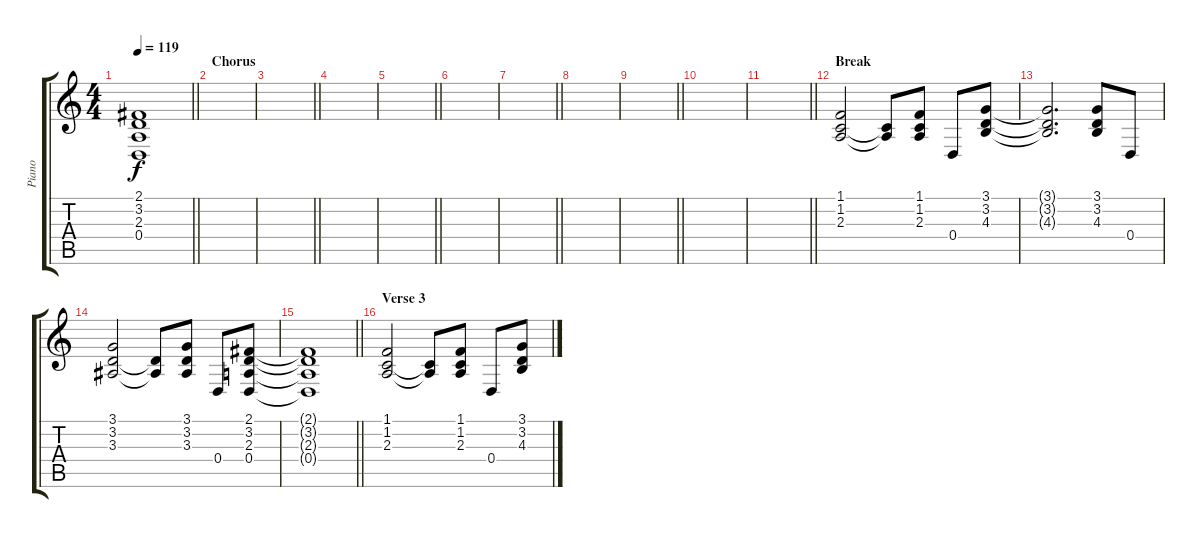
\track ("Piano" "Piano") {instrument acousticgrandpiano}
\staff {score tabs}
\tuning (E4 B3 G3 D3 A2 E2) {hide}
\ts (4 4)
\tempo 119
\clef g2
\barLineRight lightlight
\ks c
(2.1{t} 3.2{t} 2.3{t} 0.4{t}).1{dy f} |
\section ("" "Chorus")
|
\barLineRight lightlight
|
|
\barLineRight lightlight
|
|
\barLineRight lightlight
|
|
\barLineRight lightlight
|
|
\barLineRight lightlight
|
\section ("" "Break")
(1.1 1.2 2.3).2 (1.2{t} 2.3{t}).8 (1.1 1.2 2.3).8 0.4.8 (3.1 3.2 4.3).8 |
(3.1{t} 3.2{t} 4.3{t}).2{d} (3.1 3.2 4.3).8 0.4.8 |
(3.1 3.2 3.3).2 (3.2{t} 3.3{t}).8 (3.1 3.2 3.3).8 0.4.8 (2.1 3.2 2.3 0.4).8 |
\barLineRight lightlight
(2.1{t} 3.2{t} 2.3{t} 0.4{t}).1 |
\section ("" "Verse 3")
(1.1 1.2 2.3).2 (1.2{t} 2.3{t}).8 (1.1 1.2 2.3).8 0.4.8 (3.1 3.2 4.3).8
